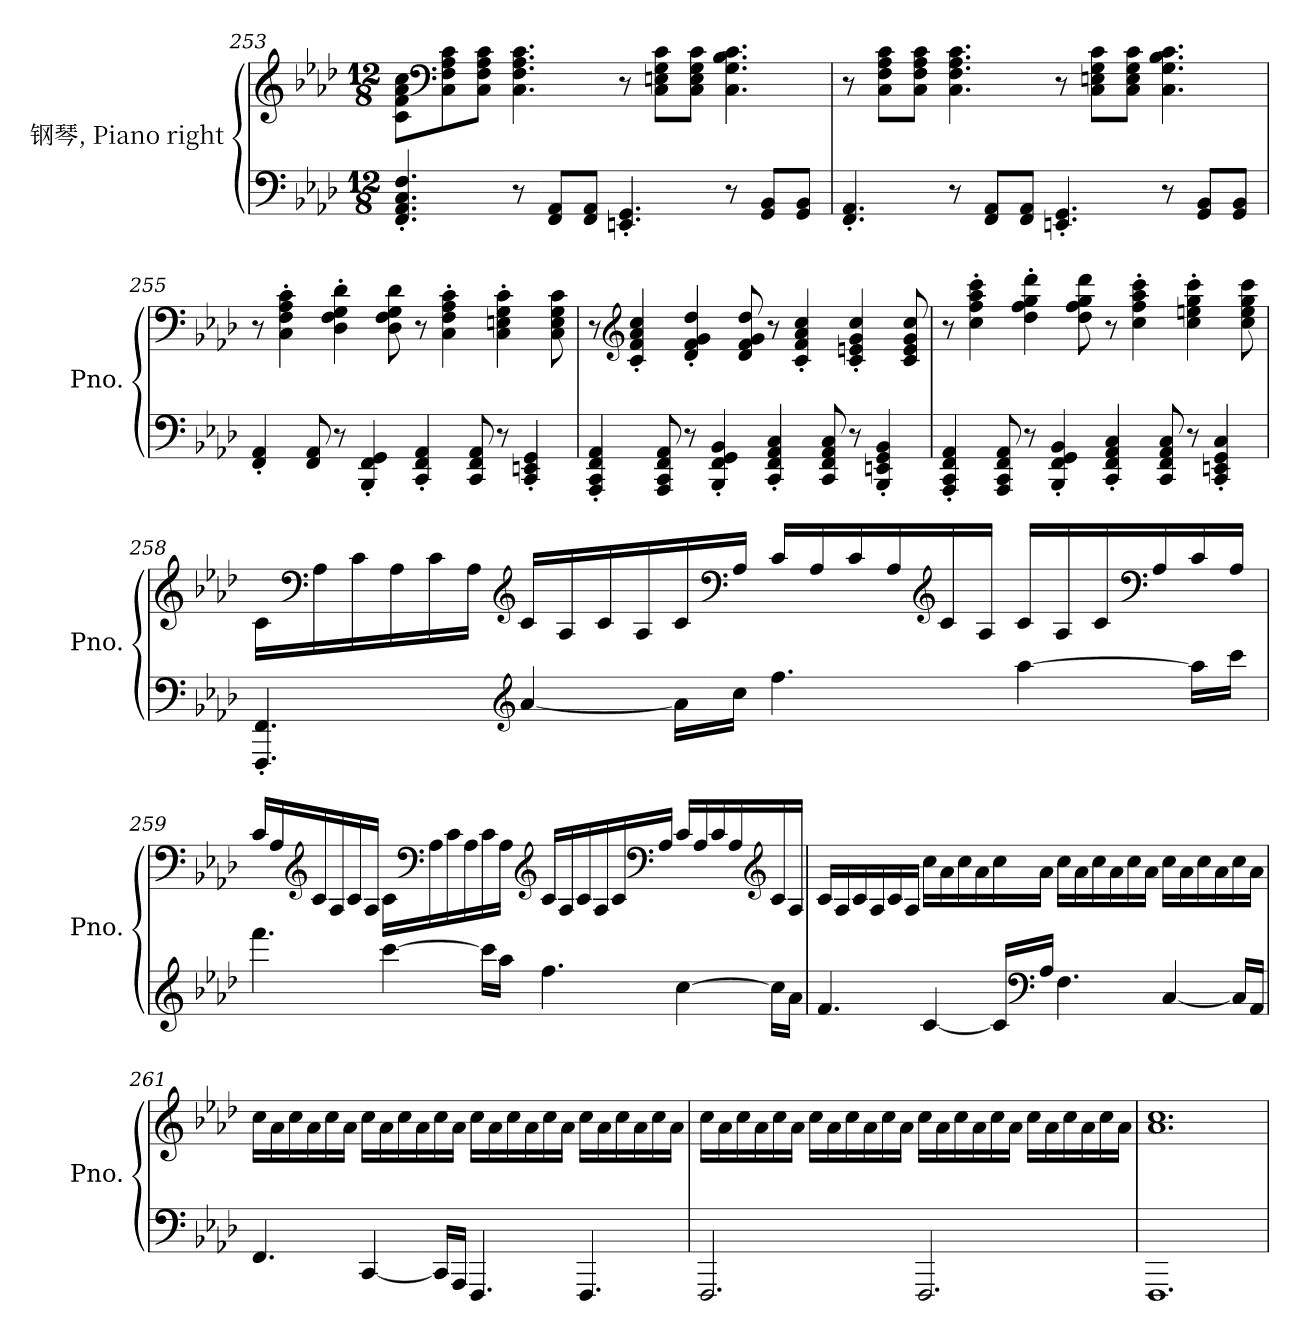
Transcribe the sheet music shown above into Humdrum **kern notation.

**kern	**kern
*part1	*part1
*staff2	*staff1
*I"钢琴, Piano right	*
*I'Pno.	*
*clefF4	*clefG2
*k[b-e-a-d-]	*k[b-e-a-d-]
*M12/8	*M12/8
*MM235	*MM235
=253	=253
4.FF/' 4.AA-/' 4.C/' 4.F/'	8c\ 8f\ 8a-\ 8cc\L
*	*clefF4
.	8C\ 8F\ 8A-\ 8c\
.	8C\ 8F\ 8A-\ 8c\J
*	*MM222
8r	4.C\ 4.F\ 4.A-\ 4.c\
8FF/ 8AA-/L	.
8FF/ 8AA-/J	.
*	*MM215
4.EEn/' 4.GG/'	8r
*	*MM234
.	8C\ 8En\ 8G\ 8c\L
*	*MM235
.	8C\ 8E\ 8G\ 8c\J
8r	4.C\ 4.G\ 4.B-\ 4.c\
8GG/ 8BB-/L	.
8GG/ 8BB-/J	.
!!LO:LB:g=z
=254	=254
*	*MM228
4.FF/' 4.AA-/'	8r
*	*MM235
.	8C\ 8F\ 8A-\ 8c\L
.	8C\ 8F\ 8A-\ 8c\J
*	*MM223
8r	4.C\ 4.F\ 4.A-\ 4.c\
8FF/ 8AA-/L	.
8FF/ 8AA-/J	.
*	*MM214
4.EEn/' 4.GG/'	8r
*	*MM235
.	8C\ 8En\ 8G\ 8c\L
.	8C\ 8E\ 8G\ 8c\J
*	*MM221
8r	4.C\ 4.G\ 4.B-\ 4.c\
8GG/ 8BB-/L	.
8GG/ 8BB-/J	.
=255	=255
*	*MM232
4FF/' 4AA-/'	8r
.	4C\' 4F\' 4A-\' 4c\'
8FF/ 8AA-/	.
*	*MM233
8r	4D-\' 4F\' 4G\' 4d-\'
4BBB-/' 4FF/' 4GG/'	.
*	*MM223
.	8D-\ 8F\ 8G\ 8d-\
*	*MM235
4CC/' 4FF/' 4AA-/'	8r
.	4C\' 4F\' 4A-\' 4c\'
8CC/ 8FF/ 8AA-/	.
*	*MM232
8r	4C\' 4En\' 4G\' 4c\'
4CC/' 4EEn/' 4GG/'	.
*	*MM221
.	8C\ 8E\ 8G\ 8c\
=256	=256
*	*MM232
4AAA-/' 4CC/' 4FF/' 4AA-/'	8r
*	*clefG2
.	4c/' 4f/' 4a-/' 4cc/'
8AAA-/ 8CC/ 8FF/ 8AA-/	.
*	*MM233
8r	4d-/' 4f/' 4g/' 4dd-/'
4BBB-/' 4FF/' 4GG/' 4BB-/'	.
*	*MM223
.	8d-/ 8f/ 8g/ 8dd-/
*	*MM235
4CC/' 4FF/' 4AA-/' 4C/'	8r
.	4c/' 4f/' 4a-/' 4cc/'
8CC/ 8FF/ 8AA-/ 8C/	.
*	*MM232
8r	4c/' 4en/' 4g/' 4cc/'
4BBB-/' 4EEn/' 4GG/' 4BB-/'	.
*	*MM204
.	8c/ 8e/ 8g/ 8cc/
!!LO:LB:g=z
=257	=257
*	*MM226
4AAA-/' 4CC/' 4FF/' 4AA-/'	8r
.	4cc\' 4ff\' 4aa-\' 4ccc\'
8AAA-/ 8CC/ 8FF/ 8AA-/	.
*	*MM221
8r	4dd-\' 4ff\' 4gg\' 4ddd-\'
4BBB-/' 4FF/' 4GG/' 4BB-/'	.
*	*MM211
.	8dd-\ 8ff\ 8gg\ 8ddd-\
*	*MM215
4CC/' 4FF/' 4AA-/' 4C/'	8r
.	4cc\' 4ff\' 4aa-\' 4ccc\'
8CC/ 8FF/ 8AA-/ 8C/	.
*	*MM212
8r	4cc\' 4een\' 4gg\' 4ccc\'
4CC/' 4EEn/' 4GG/' 4C/'	.
*	*MM179
.	8cc\ 8ee\ 8gg\ 8ccc\
!!LO:LB:g=z
=258	=258
*	*MM198
4.FFF/' 4.FF/'	16c\LL
*	*clefF4
.	16A-\
.	16c\
.	16A-\
.	16c\
.	16A-\JJ
*clefG2	*clefG2
[4a-/	16c/LL
.	16A-/
.	16c/
.	16A-/
16a-\LL]	16c/
*	*clefF4
16cc\JJ	16A-/JJ
*	*MM219
4.ff\	16c/LL
.	16A-/
.	16c/
.	16A-/
*	*clefG2
.	16c/
.	16A-/JJ
[4aa-\	16c/LL
.	16A-/
.	16c/
*	*clefF4
.	16A-/
16aa-\LL]	16c/
16ccc\JJ	16A-/JJ
!!LO:LB:g=z
=259	=259
4.fff\	16c/LL
.	16A-/
*	*clefG2
.	16c/
.	16A-/
.	16c/
.	16A-/JJ
[4ccc\	16c\LL
*	*clefF4
.	16A-\
.	16c\
.	16A-\
16ccc\LL]	16c\
16aa-\JJ	16A-\JJ
*	*clefG2
4.ff\	16c/LL
.	16A-/
.	16c/
.	16A-/
.	16c/
*	*clefF4
.	16A-/JJ
[4cc\	16c/LL
.	16A-/
.	16c/
.	16A-/
*	*clefG2
16cc\LL]	16c/
16a-\JJ	16A-/JJ
!!LO:PB:g=z
=260	=260
*	*MM222
4.f/	16c/LL
.	16A-/
.	16c/
.	16A-/
.	16c/
.	16A-/JJ
[4c/	16cc\LL
.	16a-\
.	16cc\
.	16a-\
16c/LL]	16cc\
*clefF4	*
16A-/JJ	16a-\JJ
*	*MM218
4.F\	16cc\LL
.	16a-\
.	16cc\
.	16a-\
.	16cc\
.	16a-\JJ
[4C/	16cc\LL
.	16a-\
*	*MM199
.	16cc\
.	16a-\
16C/LL]	16cc\
16AA-/JJ	16a-\JJ
!!LO:LB:g=z
=261	=261
*	*MM209
4.FF/	16cc\LL
.	16a-\
.	16cc\
.	16a-\
.	16cc\
.	16a-\JJ
[4CC/	16cc\LL
.	16a-\
*	*MM196
.	16cc\
.	16a-\
16CC/LL]	16cc\
16AAA-/JJ	16a-\JJ
*	*MM203
4.FFF/	16cc\LL
.	16a-\
.	16cc\
.	16a-\
.	16cc\
.	16a-\JJ
4.FFF/	16cc\LL
.	16a-\
.	16cc\
.	16a-\
.	16cc\
.	16a-\JJ
!!LO:LB:g=z
=262	=262
2.FFF/	16cc\LL
.	16a-\
.	16cc\
.	16a-\
.	16cc\
.	16a-\JJ
.	16cc\LL
.	16a-\
.	16cc\
.	16a-\
.	16cc\
*	*MM198
.	16a-\JJ
2.FFF/	16cc\LL
.	16a-\
*	*MM193
.	16cc\
*	*MM190
.	16a-\
*	*MM188
.	16cc\
.	16a-\JJ
*	*MM183
.	16cc\LL
*	*MM180
.	16a-\
*	*MM178
.	16cc\
*	*MM176
.	16a-\
.	16cc\
*	*MM141
.	16a-\JJ
=263	=263
*	*MM159
1.FFF	1.a- 1.cc
=	=
*-	*-
